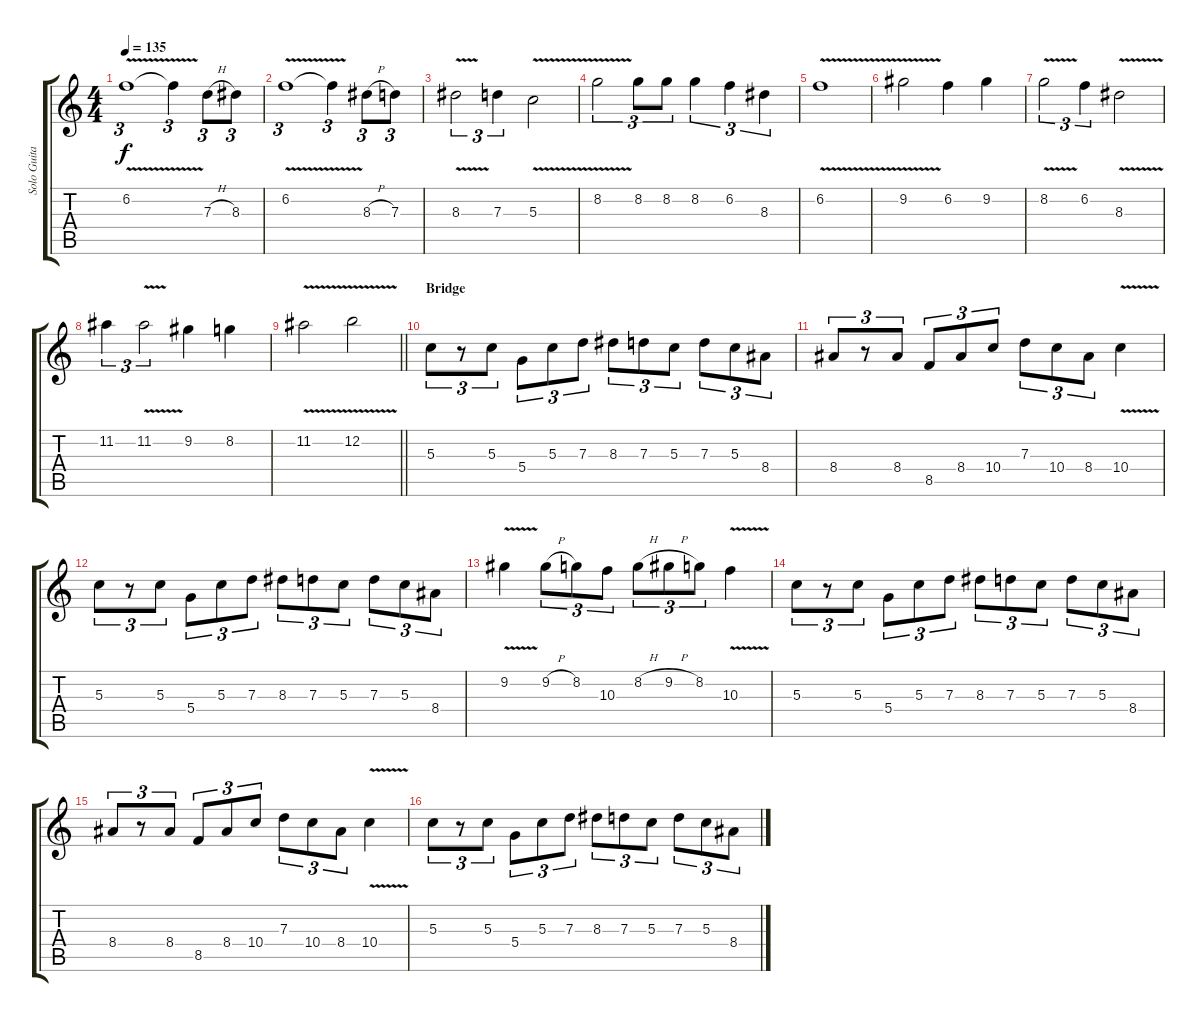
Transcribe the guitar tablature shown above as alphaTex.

\track ("Solo Guitar" "Solo Guita") {instrument overdrivenguitar}
\staff {score tabs}
\tuning (E4 B3 G3 D3 A2 E2) {hide}
\ts (4 4)
\tempo 135
\clef g2
\ks c
6.2{v}.1{tu (3 2) dy f} 6.2{t}.4{tu (3 2)} 7.3{h}.8{tu (3 2)} 8.3.8{tu (3 2)} |
6.2{v}.1{tu (3 2)} 6.2{t}.4{tu (3 2)} 8.3{h}.8{tu (3 2)} 7.3.8{tu (3 2)} |
8.3{v}.2{tu (3 2)} 7.3.4{tu (3 2)} 5.3{v}.2 |
8.2{v}.2{tu (3 2)} 8.2.8{tu (3 2)} 8.2.8{tu (3 2)} 8.2.4{tu (3 2)} 6.2.4{tu (3 2)} 8.3.4{tu (3 2)} |
6.2{v}.1 |
9.2{v}.2 6.2.4 9.2.4 |
8.2{v}.2{tu (3 2)} 6.2.4{tu (3 2)} 8.3{v}.2 |
11.2.4{tu (3 2)} 11.2{v}.2{tu (3 2)} 9.2.4 8.2.4 |
\barLineRight lightlight
11.2{v}.2 12.2{v}.2 |
\section ("" "Bridge")
5.3.8{tu (3 2)} r.8{tu (3 2)} 5.3.8{tu (3 2)} 5.4.8{tu (3 2)} 5.3.8{tu (3 2)} 7.3.8{tu (3 2)} 8.3.8{tu (3 2)} 7.3.8{tu (3 2)} 5.3.8{tu (3 2)} 7.3.8{tu (3 2)} 5.3.8{tu (3 2)} 8.4.8{tu (3 2)} |
8.4.8{tu (3 2)} r.8{tu (3 2)} 8.4.8{tu (3 2)} 8.5.8{tu (3 2)} 8.4.8{tu (3 2)} 10.4.8{tu (3 2)} 7.3.8{tu (3 2)} 10.4.8{tu (3 2)} 8.4.8{tu (3 2)} 10.4{v}.4 |
5.3.8{tu (3 2)} r.8{tu (3 2)} 5.3.8{tu (3 2)} 5.4.8{tu (3 2)} 5.3.8{tu (3 2)} 7.3.8{tu (3 2)} 8.3.8{tu (3 2)} 7.3.8{tu (3 2)} 5.3.8{tu (3 2)} 7.3.8{tu (3 2)} 5.3.8{tu (3 2)} 8.4.8{tu (3 2)} |
9.2{v}.4 9.2{h}.8{tu (3 2)} 8.2.8{tu (3 2)} 10.3.8{tu (3 2)} 8.2{h}.8{tu (3 2)} 9.2{h}.8{tu (3 2)} 8.2.8{tu (3 2)} 10.3{v}.4 |
5.3.8{tu (3 2)} r.8{tu (3 2)} 5.3.8{tu (3 2)} 5.4.8{tu (3 2)} 5.3.8{tu (3 2)} 7.3.8{tu (3 2)} 8.3.8{tu (3 2)} 7.3.8{tu (3 2)} 5.3.8{tu (3 2)} 7.3.8{tu (3 2)} 5.3.8{tu (3 2)} 8.4.8{tu (3 2)} |
8.4.8{tu (3 2)} r.8{tu (3 2)} 8.4.8{tu (3 2)} 8.5.8{tu (3 2)} 8.4.8{tu (3 2)} 10.4.8{tu (3 2)} 7.3.8{tu (3 2)} 10.4.8{tu (3 2)} 8.4.8{tu (3 2)} 10.4{v}.4 |
5.3.8{tu (3 2)} r.8{tu (3 2)} 5.3.8{tu (3 2)} 5.4.8{tu (3 2)} 5.3.8{tu (3 2)} 7.3.8{tu (3 2)} 8.3.8{tu (3 2)} 7.3.8{tu (3 2)} 5.3.8{tu (3 2)} 7.3.8{tu (3 2)} 5.3.8{tu (3 2)} 8.4.8{tu (3 2)}
